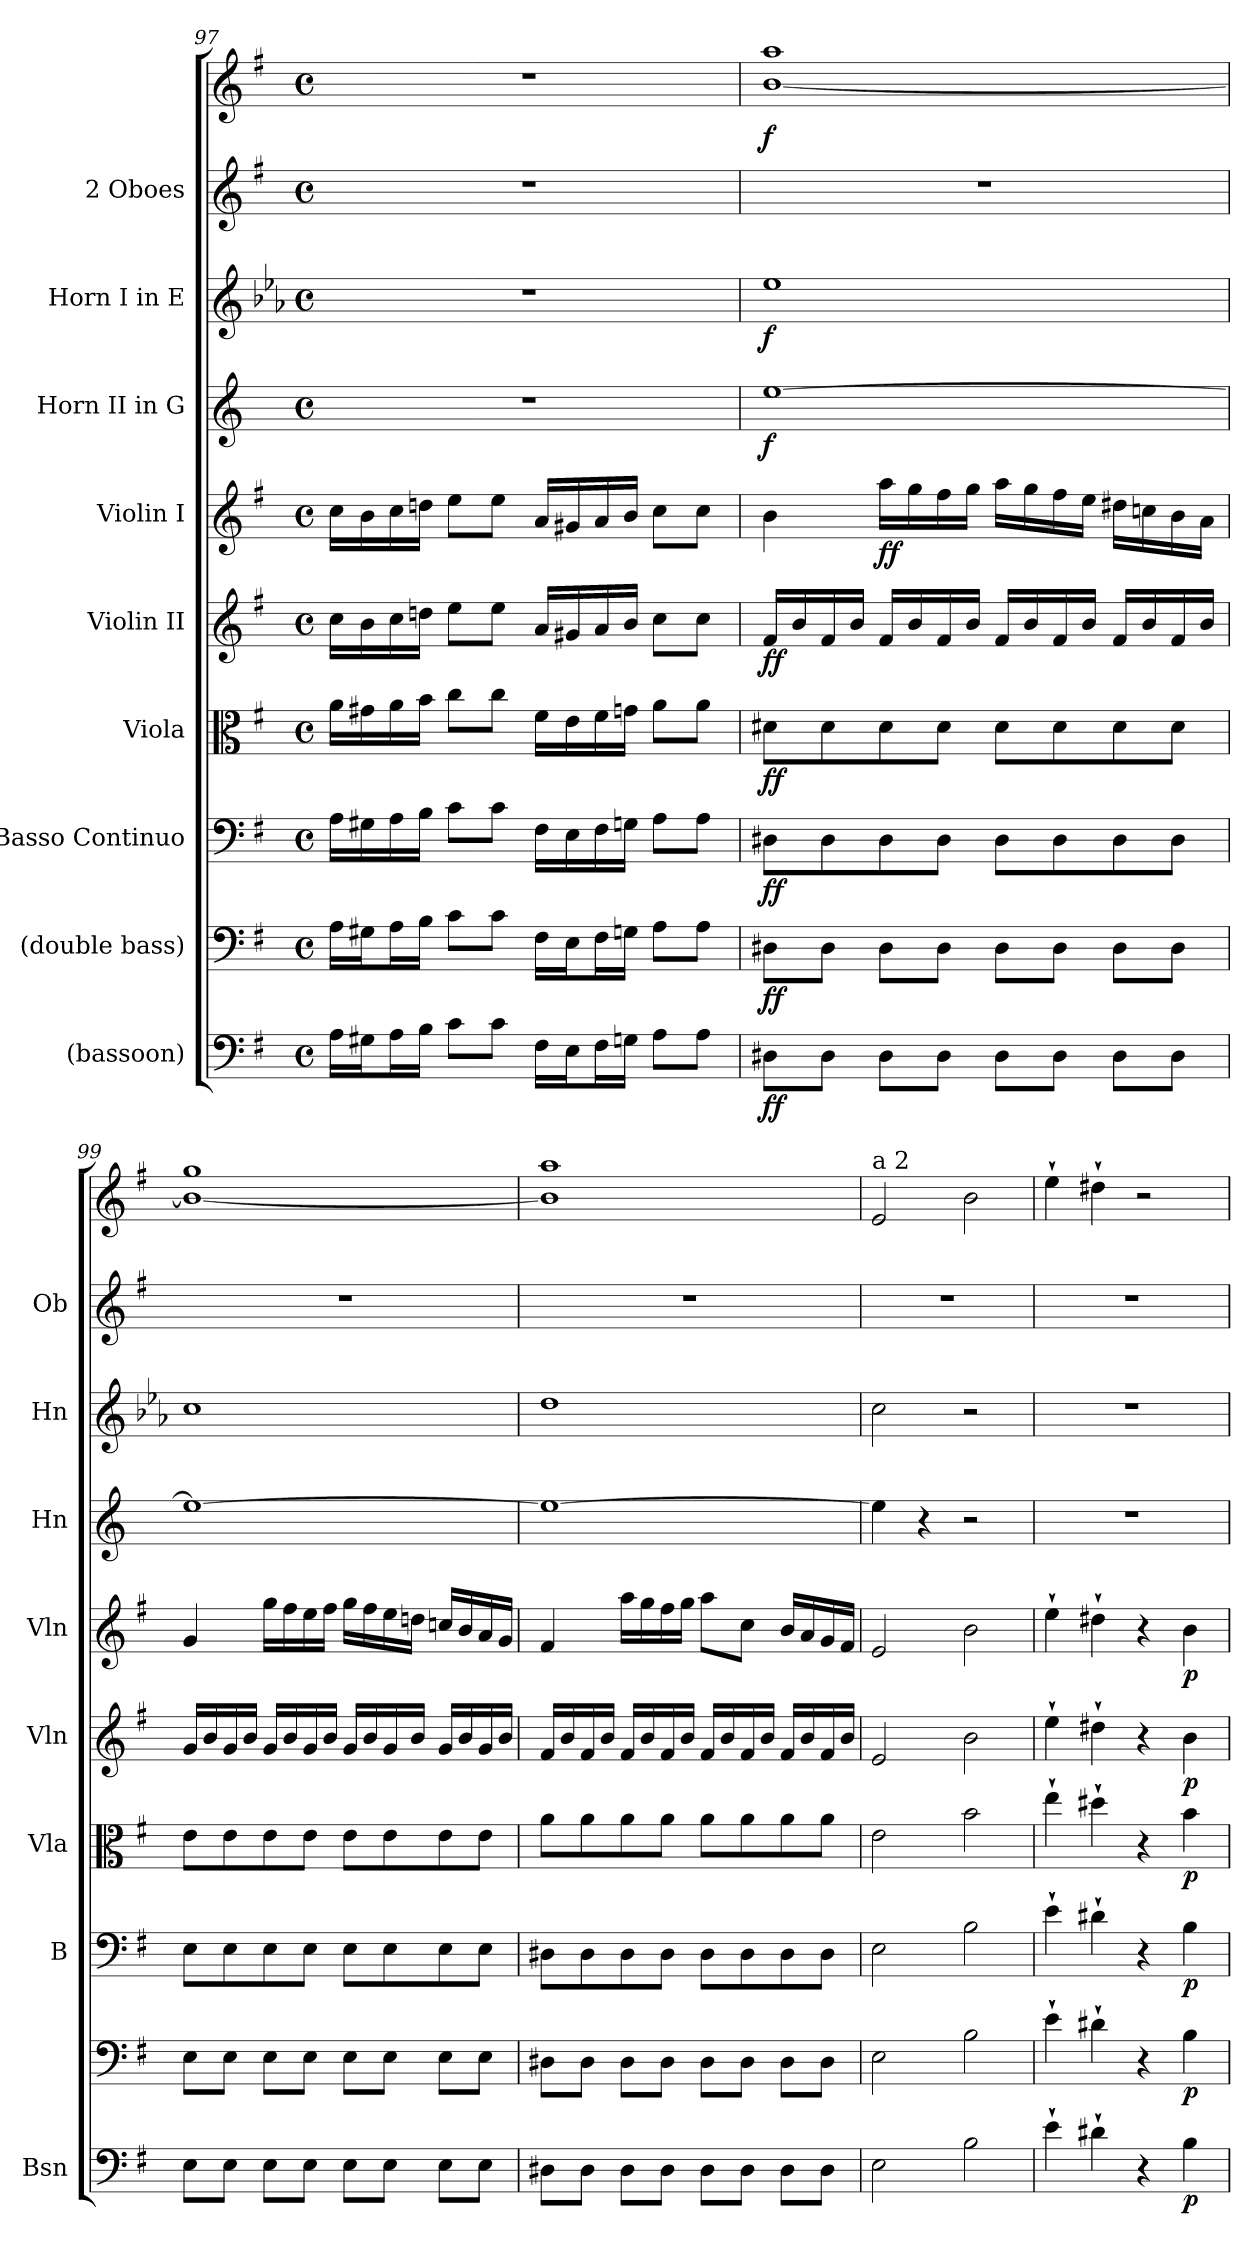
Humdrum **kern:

**kern	**dynam	**kern	**dynam	**kern	**dynam	**kern	**dynam	**kern	**dynam	**kern	**dynam	**kern	**dynam	**kern	**dynam	**kern	**kern	**dynam
*part9	*part9	*part8	*part8	*part7	*part7	*part6	*part6	*part5	*part5	*part4	*part4	*part3	*part3	*part2	*part2	*part1	*part1	*part1
*staff10	*staff10	*staff9	*staff9	*staff8	*staff8	*staff7	*staff7	*staff6	*staff6	*staff5	*staff5	*staff4	*staff4	*staff3	*staff3	*staff2	*staff1	*staff1/2
*I"(bassoon)	*	*I"(double bass)	*	*I"Basso Continuo	*	*I"Viola	*	*I"Violin II	*	*I"Violin I	*	*I"Horn II in G	*	*I"Horn I in E	*	*I"2 Oboes	*	*
*I'Bsn	*	*	*	*I'B	*	*I'Vla	*	*I'Vln	*	*I'Vln	*	*I'Hn	*	*I'Hn	*	*I'Ob	*	*
*clefF4	*	*clefF4	*	*clefF4	*	*clefC3	*	*clefG2	*	*clefG2	*	*clefG2	*	*clefG2	*	*clefG2	*clefG2	*
*	*	*	*	*	*	*	*	*	*	*	*	*ITrd3c5	*	*ITrd5c8	*	*	*	*
*k[f#]	*	*k[f#]	*	*k[f#]	*	*k[f#]	*	*k[f#]	*	*k[f#]	*	*k[f#]	*	*k[f#]	*	*k[f#]	*k[f#]	*
*M4/4	*	*M4/4	*	*M4/4	*	*M4/4	*	*M4/4	*	*M4/4	*	*M4/4	*	*M4/4	*	*M4/4	*M4/4	*
*met(c)	*	*met(c)	*	*met(c)	*	*met(c)	*	*met(c)	*	*met(c)	*	*met(c)	*	*met(c)	*	*met(c)	*met(c)	*
=97	=97	=97	=97	=97	=97	=97	=97	=97	=97	=97	=97	=97	=97	=97	=97	=97	=97	=97
16A\LL	.	16A\LL	.	16ALL	.	16aLL	.	16ccLL	.	16ccLL	.	1r	.	1r	.	1r	1r	.
16G#X\J	.	16G#X\J	.	16G#X	.	16g#X	.	16b	.	16b	.	.	.	.	.	.	.	.
16A\L	.	16A\L	.	16A	.	16a	.	16cc	.	16cc	.	.	.	.	.	.	.	.
16B\JJ	.	16B\JJ	.	16BJJ	.	16bJJ	.	16ddnJJ	.	16ddnJJ	.	.	.	.	.	.	.	.
8c\L	.	8c\L	.	8cL	.	8ccL	.	8eeL	.	8eeL	.	.	.	.	.	.	.	.
8c\J	.	8c\J	.	8cJ	.	8ccJ	.	8eeJ	.	8eeJ	.	.	.	.	.	.	.	.
16F#\LL	.	16F#\LL	.	16F#LL	.	16f#LL	.	16aLL	.	16aLL	.	.	.	.	.	.	.	.
16E\J	.	16E\J	.	16E	.	16e	.	16g#X	.	16g#X	.	.	.	.	.	.	.	.
16F#\L	.	16F#\L	.	16F#	.	16f#	.	16a	.	16a	.	.	.	.	.	.	.	.
16Gn\JJ	.	16Gn\JJ	.	16GnJJ	.	16gnJJ	.	16bJJ	.	16bJJ	.	.	.	.	.	.	.	.
8A\L	.	8A\L	.	8AL	.	8aL	.	8ccL	.	8ccL	.	.	.	.	.	.	.	.
8A\J	.	8A\J	.	8AJ	.	8aJ	.	8ccJ	.	8ccJ	.	.	.	.	.	.	.	.
=98	=98	=98	=98	=98	=98	=98	=98	=98	=98	=98	=98	=98	=98	=98	=98	=98	=98	=98
8D#X\L	ff	8D#X\L	ff	8D#XL	ff	8d#XL	ff	16f#LL	ff	4b	.	[1b	f	1g	f	1r	[1b 1aa	f
.	.	.	.	.	.	.	.	16b	.	.	.	.	.	.	.	.	.	.
8D#\J	.	8D#\J	.	8D#	.	8d#	.	16f#	.	.	.	.	.	.	.	.	.	.
.	.	.	.	.	.	.	.	16bJJ	.	.	.	.	.	.	.	.	.	.
8D#\L	.	8D#\L	.	8D#	.	8d#	.	16f#LL	.	16aaLL	ff	.	.	.	.	.	.	.
.	.	.	.	.	.	.	.	16b	.	16gg	.	.	.	.	.	.	.	.
8D#\J	.	8D#\J	.	8D#J	.	8d#J	.	16f#	.	16ff#	.	.	.	.	.	.	.	.
.	.	.	.	.	.	.	.	16bJJ	.	16ggJJ	.	.	.	.	.	.	.	.
8D#\L	.	8D#\L	.	8D#L	.	8d#L	.	16f#LL	.	16aaLL	.	.	.	.	.	.	.	.
.	.	.	.	.	.	.	.	16b	.	16gg	.	.	.	.	.	.	.	.
8D#\J	.	8D#\J	.	8D#	.	8d#	.	16f#	.	16ff#	.	.	.	.	.	.	.	.
.	.	.	.	.	.	.	.	16bJJ	.	16eeJJ	.	.	.	.	.	.	.	.
8D#\L	.	8D#\L	.	8D#	.	8d#	.	16f#LL	.	16dd#XLL	.	.	.	.	.	.	.	.
.	.	.	.	.	.	.	.	16b	.	16ccn	.	.	.	.	.	.	.	.
8D#\J	.	8D#\J	.	8D#J	.	8d#J	.	16f#	.	16b	.	.	.	.	.	.	.	.
.	.	.	.	.	.	.	.	16bJJ	.	16aJJ	.	.	.	.	.	.	.	.
=99	=99	=99	=99	=99	=99	=99	=99	=99	=99	=99	=99	=99	=99	=99	=99	=99	=99	=99
8E\L	.	8E\L	.	8EL	.	8eL	.	16gLL	.	4g	.	1b_	.	1e	.	1r	1b_ 1gg	.
.	.	.	.	.	.	.	.	16b	.	.	.	.	.	.	.	.	.	.
8E\J	.	8E\J	.	8E	.	8e	.	16g	.	.	.	.	.	.	.	.	.	.
.	.	.	.	.	.	.	.	16bJJ	.	.	.	.	.	.	.	.	.	.
8E\L	.	8E\L	.	8E	.	8e	.	16gLL	.	16ggLL	.	.	.	.	.	.	.	.
.	.	.	.	.	.	.	.	16b	.	16ff#	.	.	.	.	.	.	.	.
8E\J	.	8E\J	.	8EJ	.	8eJ	.	16g	.	16ee	.	.	.	.	.	.	.	.
.	.	.	.	.	.	.	.	16bJJ	.	16ff#JJ	.	.	.	.	.	.	.	.
8E\L	.	8E\L	.	8EL	.	8eL	.	16gLL	.	16ggLL	.	.	.	.	.	.	.	.
.	.	.	.	.	.	.	.	16b	.	16ff#	.	.	.	.	.	.	.	.
8E\J	.	8E\J	.	8E	.	8e	.	16g	.	16ee	.	.	.	.	.	.	.	.
.	.	.	.	.	.	.	.	16bJJ	.	16ddnJJ	.	.	.	.	.	.	.	.
8E\L	.	8E\L	.	8E	.	8e	.	16gLL	.	16ccnLL	.	.	.	.	.	.	.	.
.	.	.	.	.	.	.	.	16b	.	16b	.	.	.	.	.	.	.	.
8E\J	.	8E\J	.	8EJ	.	8eJ	.	16g	.	16a	.	.	.	.	.	.	.	.
.	.	.	.	.	.	.	.	16bJJ	.	16gJJ	.	.	.	.	.	.	.	.
=100	=100	=100	=100	=100	=100	=100	=100	=100	=100	=100	=100	=100	=100	=100	=100	=100	=100	=100
8D#X\L	.	8D#X\L	.	8D#XL	.	8aL	.	16f#LL	.	4f#	.	1b_	.	1f#	.	1r	1b] 1aa	.
.	.	.	.	.	.	.	.	16b	.	.	.	.	.	.	.	.	.	.
8D#\J	.	8D#\J	.	8D#	.	8a	.	16f#	.	.	.	.	.	.	.	.	.	.
.	.	.	.	.	.	.	.	16bJJ	.	.	.	.	.	.	.	.	.	.
8D#\L	.	8D#\L	.	8D#	.	8a	.	16f#LL	.	16aaLL	.	.	.	.	.	.	.	.
.	.	.	.	.	.	.	.	16b	.	16gg	.	.	.	.	.	.	.	.
8D#\J	.	8D#\J	.	8D#J	.	8aJ	.	16f#	.	16ff#	.	.	.	.	.	.	.	.
.	.	.	.	.	.	.	.	16bJJ	.	16ggJJ	.	.	.	.	.	.	.	.
8D#\L	.	8D#\L	.	8D#L	.	8aL	.	16f#LL	.	8aaL	.	.	.	.	.	.	.	.
.	.	.	.	.	.	.	.	16b	.	.	.	.	.	.	.	.	.	.
8D#\J	.	8D#\J	.	8D#	.	8a	.	16f#	.	8ccJ	.	.	.	.	.	.	.	.
.	.	.	.	.	.	.	.	16bJJ	.	.	.	.	.	.	.	.	.	.
8D#\L	.	8D#\L	.	8D#	.	8a	.	16f#LL	.	16bLL	.	.	.	.	.	.	.	.
.	.	.	.	.	.	.	.	16b	.	16a	.	.	.	.	.	.	.	.
8D#\J	.	8D#\J	.	8D#J	.	8aJ	.	16f#	.	16g	.	.	.	.	.	.	.	.
.	.	.	.	.	.	.	.	16bJJ	.	16f#JJ	.	.	.	.	.	.	.	.
=101	=101	=101	=101	=101	=101	=101	=101	=101	=101	=101	=101	=101	=101	=101	=101	=101	=101	=101
!	!	!	!	!	!	!	!	!	!	!	!	!	!	!	!	!	!LO:TX:a:t=a 2	!
2E	.	2E	.	2E	.	2e	.	2e	.	2e	.	4b]	.	2e	.	1r	2e	.
.	.	.	.	.	.	.	.	.	.	.	.	4r	.	.	.	.	.	.
2B	.	2B	.	2B	.	2b	.	2b	.	2b	.	2r	.	2r	.	.	2b	.
=102	=102	=102	=102	=102	=102	=102	=102	=102	=102	=102	=102	=102	=102	=102	=102	=102	=102	=102
4e`	.	4e`	.	4e`	.	4ee`	.	4ee`	.	4ee`	.	1r	.	1r	.	1r	4ee`	.
4d#X`	.	4d#X`	.	4d#X`	.	4dd#X`	.	4dd#X`	.	4dd#X`	.	.	.	.	.	.	4dd#X`	.
4r	.	4r	.	4r	.	4r	.	4r	.	4r	.	.	.	.	.	.	2r	.
4B	p	4B	p	4B	p	4b	p	4b	p	4b	p	.	.	.	.	.	.	.
=	=	=	=	=	=	=	=	=	=	=	=	=	=	=	=	=	=	=
*-	*-	*-	*-	*-	*-	*-	*-	*-	*-	*-	*-	*-	*-	*-	*-	*-	*-	*-
